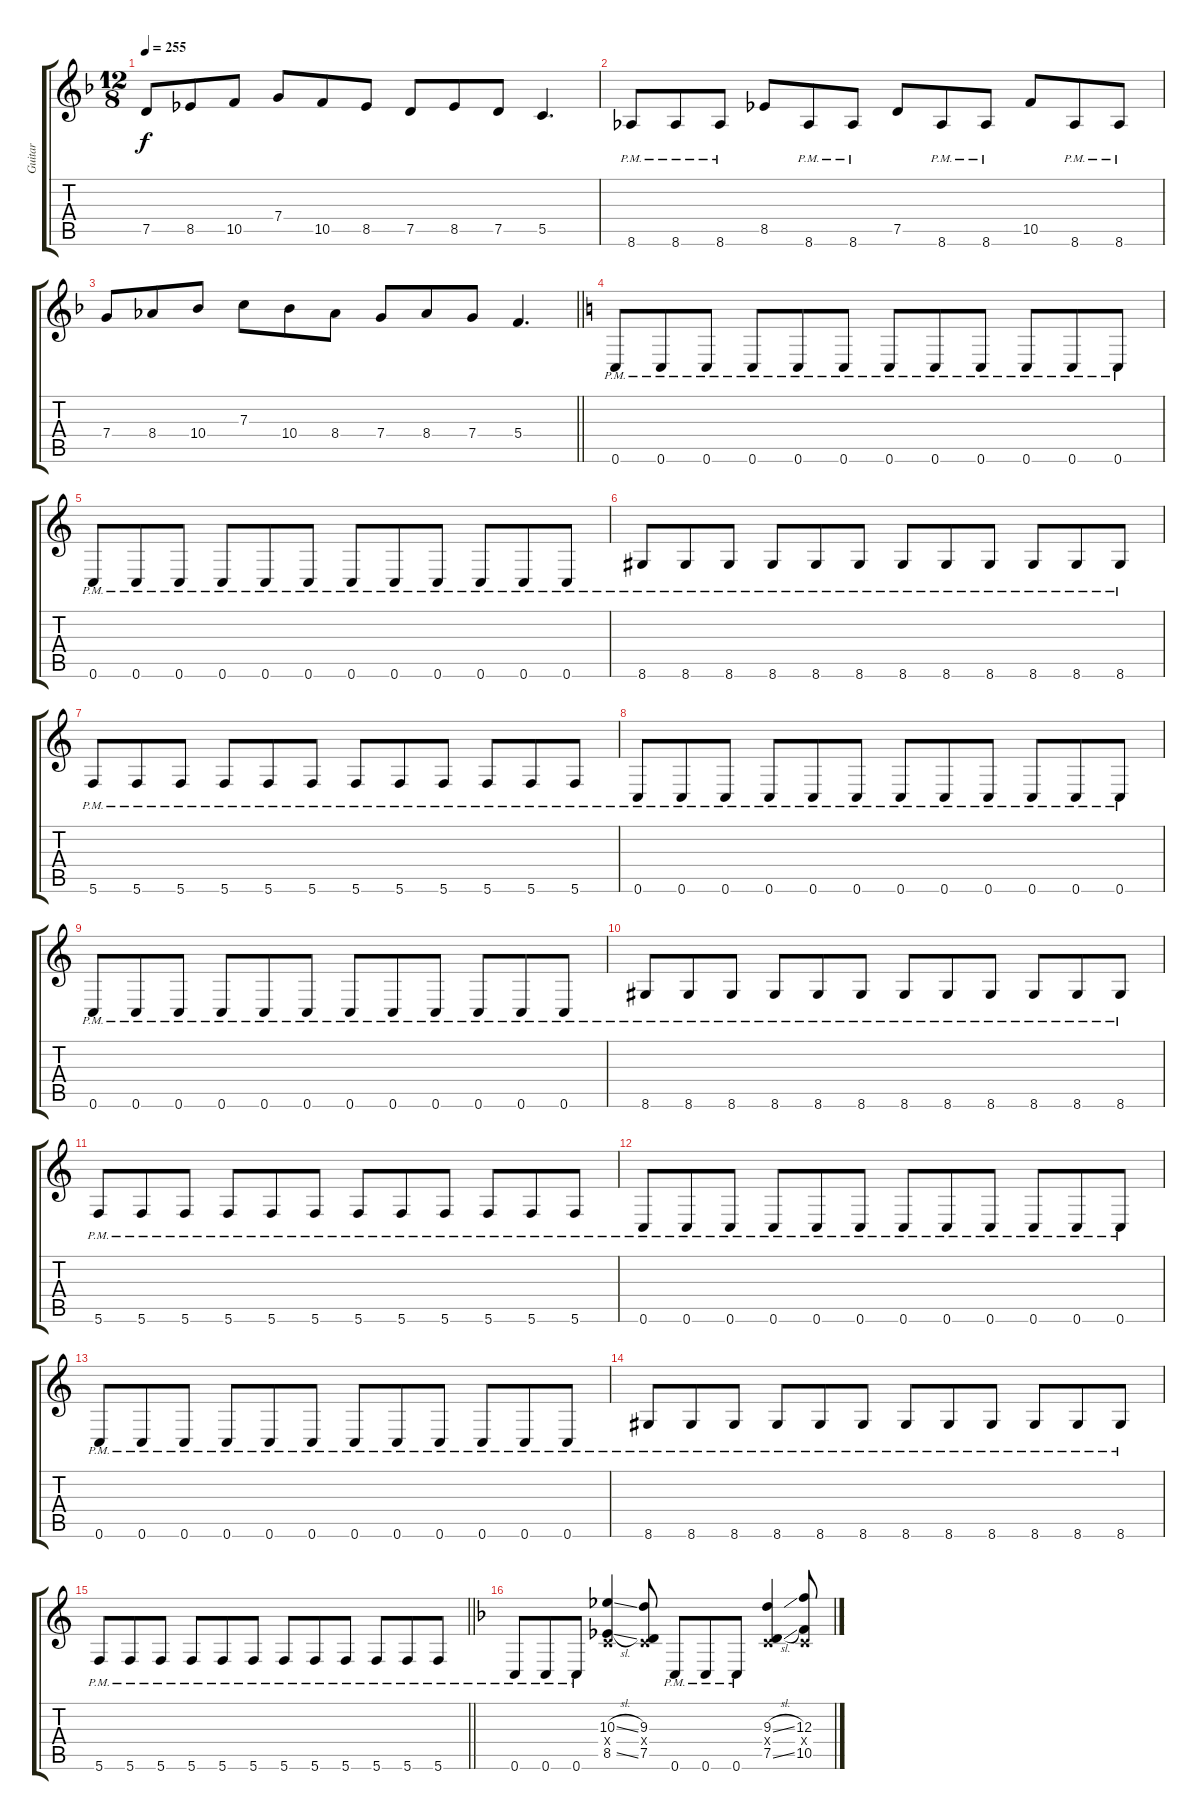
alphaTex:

\track ("Guitar" "Guitar") {instrument distortionguitar}
\staff {score tabs}
\tuning (D4 A3 F3 C3 G2 C2) {hide}
\ts (12 8)
\tempo 255
\clef g2
\ks dminor
7.5.8{dy f} 8.5.8 10.5.8 7.4.8 10.5.8 8.5.8 7.5.8 8.5.8 7.5.8 5.5.4{d} |
8.6{pm}.8 8.6{pm}.8 8.6{pm}.8 8.5.8 8.6{pm}.8 8.6{pm}.8 7.5.8 8.6{pm}.8 8.6{pm}.8 10.5.8 8.6{pm}.8 8.6{pm}.8 |
\barLineRight lightlight
7.4.8 8.4.8 10.4.8 7.3.8 10.4.8 8.4.8 7.4.8 8.4.8 7.4.8 5.4.4{d} |
\section ("" "")
\ks c
0.6{pm}.8{volume 12} 0.6{pm}.8 0.6{pm}.8 0.6{pm}.8 0.6{pm}.8 0.6{pm}.8 0.6{pm}.8 0.6{pm}.8 0.6{pm}.8 0.6{pm}.8 0.6{pm}.8 0.6{pm}.8 |
0.6{pm}.8 0.6{pm}.8 0.6{pm}.8 0.6{pm}.8 0.6{pm}.8 0.6{pm}.8 0.6{pm}.8 0.6{pm}.8 0.6{pm}.8 0.6{pm}.8 0.6{pm}.8 0.6{pm}.8 |
8.6{pm}.8 8.6{pm}.8 8.6{pm}.8 8.6{pm}.8 8.6{pm}.8 8.6{pm}.8 8.6{pm}.8 8.6{pm}.8 8.6{pm}.8 8.6{pm}.8 8.6{pm}.8 8.6{pm}.8 |
5.6{pm}.8 5.6{pm}.8 5.6{pm}.8 5.6{pm}.8 5.6{pm}.8 5.6{pm}.8 5.6{pm}.8 5.6{pm}.8 5.6{pm}.8 5.6{pm}.8 5.6{pm}.8 5.6{pm}.8 |
0.6{pm}.8 0.6{pm}.8 0.6{pm}.8 0.6{pm}.8 0.6{pm}.8 0.6{pm}.8 0.6{pm}.8 0.6{pm}.8 0.6{pm}.8 0.6{pm}.8 0.6{pm}.8 0.6{pm}.8 |
0.6{pm}.8 0.6{pm}.8 0.6{pm}.8 0.6{pm}.8 0.6{pm}.8 0.6{pm}.8 0.6{pm}.8 0.6{pm}.8 0.6{pm}.8 0.6{pm}.8 0.6{pm}.8 0.6{pm}.8 |
8.6{pm}.8 8.6{pm}.8 8.6{pm}.8 8.6{pm}.8 8.6{pm}.8 8.6{pm}.8 8.6{pm}.8 8.6{pm}.8 8.6{pm}.8 8.6{pm}.8 8.6{pm}.8 8.6{pm}.8 |
5.6{pm}.8 5.6{pm}.8 5.6{pm}.8 5.6{pm}.8 5.6{pm}.8 5.6{pm}.8 5.6{pm}.8 5.6{pm}.8 5.6{pm}.8 5.6{pm}.8 5.6{pm}.8 5.6{pm}.8 |
0.6{pm}.8 0.6{pm}.8 0.6{pm}.8 0.6{pm}.8 0.6{pm}.8 0.6{pm}.8 0.6{pm}.8 0.6{pm}.8 0.6{pm}.8 0.6{pm}.8 0.6{pm}.8 0.6{pm}.8 |
0.6{pm}.8 0.6{pm}.8 0.6{pm}.8 0.6{pm}.8 0.6{pm}.8 0.6{pm}.8 0.6{pm}.8 0.6{pm}.8 0.6{pm}.8 0.6{pm}.8 0.6{pm}.8 0.6{pm}.8 |
8.6{pm}.8 8.6{pm}.8 8.6{pm}.8 8.6{pm}.8 8.6{pm}.8 8.6{pm}.8 8.6{pm}.8 8.6{pm}.8 8.6{pm}.8 8.6{pm}.8 8.6{pm}.8 8.6{pm}.8 |
\barLineRight lightlight
5.6{pm}.8 5.6{pm}.8 5.6{pm}.8 5.6{pm}.8 5.6{pm}.8 5.6{pm}.8 5.6{pm}.8 5.6{pm}.8 5.6{pm}.8 5.6{pm}.8 5.6{pm}.8 5.6{pm}.8 |
\section ("" "")
\ks dminor
0.6{pm}.8{instrument distortionguitar} 0.6{pm}.8 0.6{pm}.8 (10.3{sl} 0.4{x} 8.5{sl}).4 (9.3 0.4{x} 7.5).8 0.6{pm}.8 0.6{pm}.8 0.6{pm}.8 (9.3{sl} 0.4{x} 7.5{sl}).4 (12.3 0.4{x} 10.5).8
